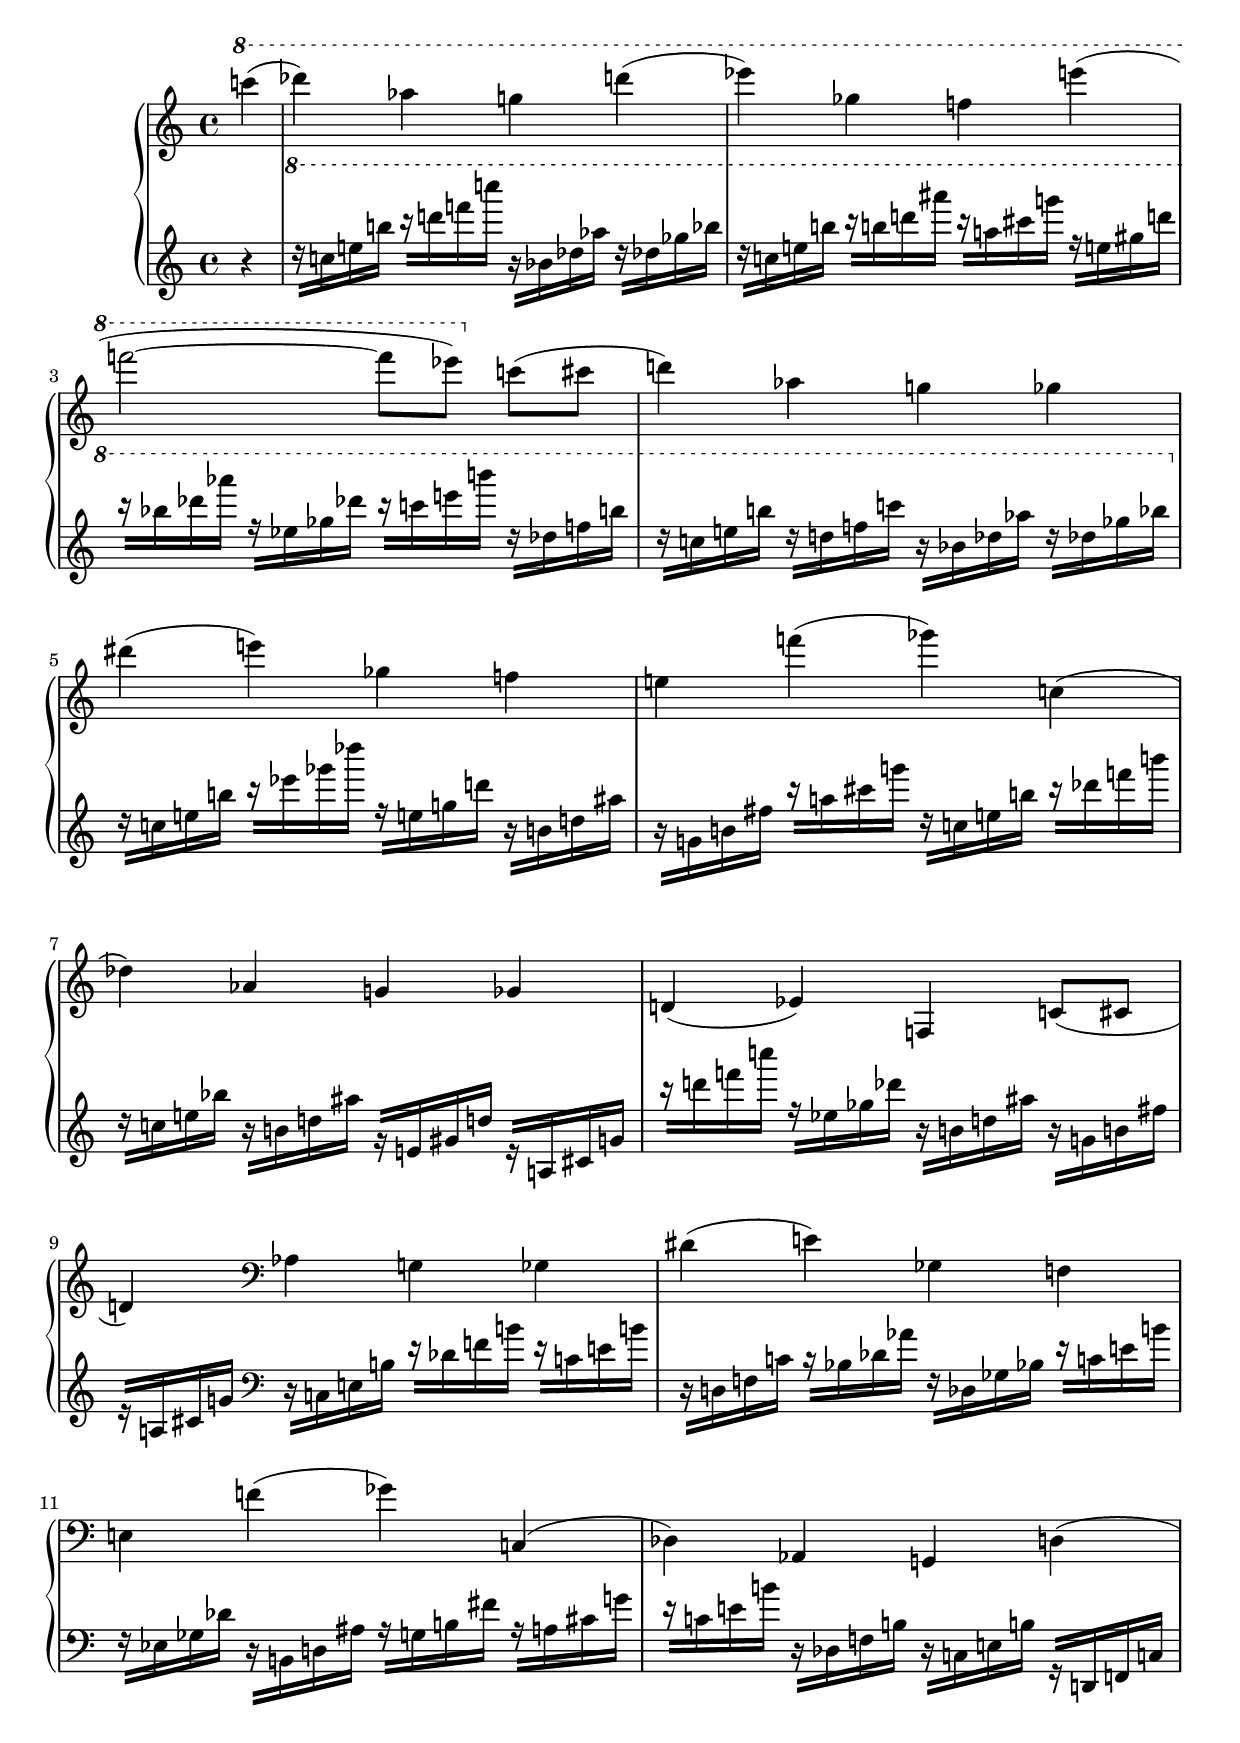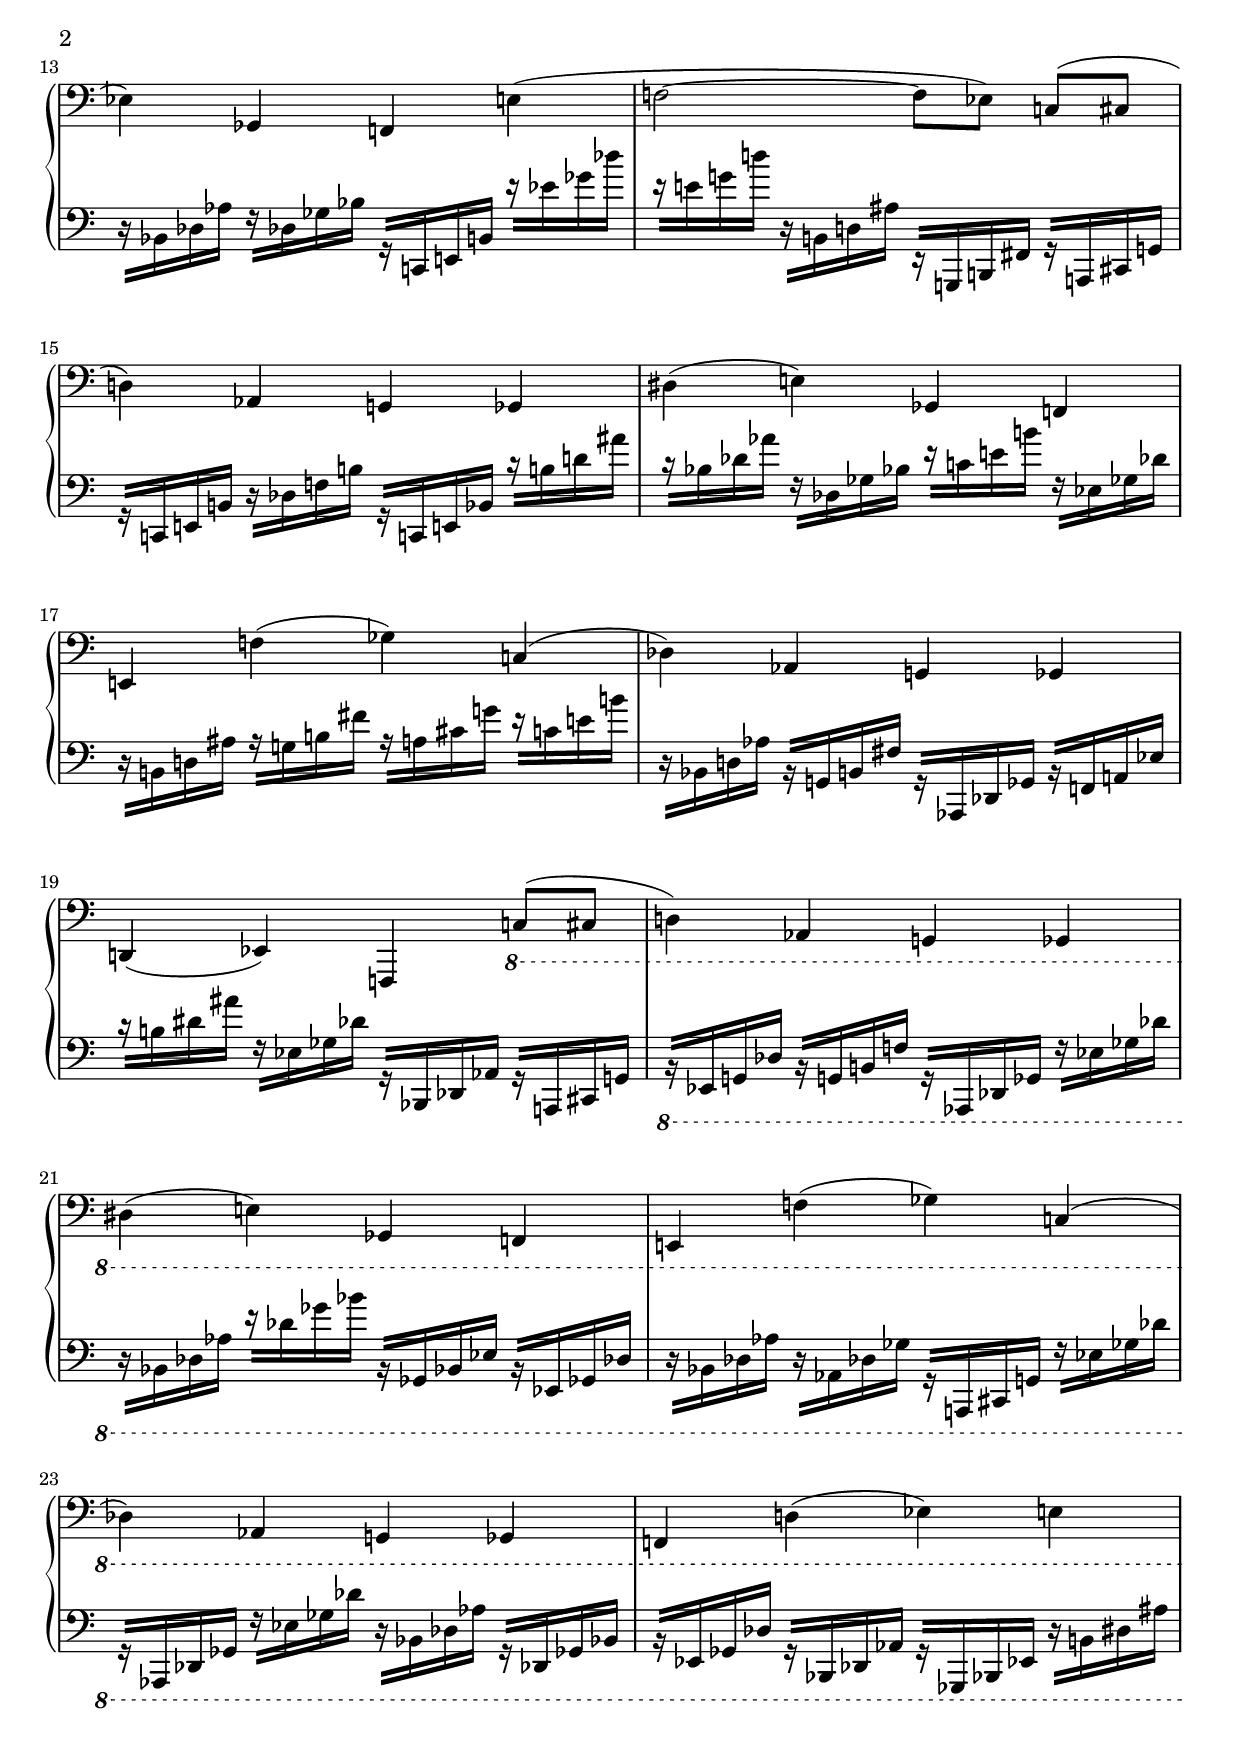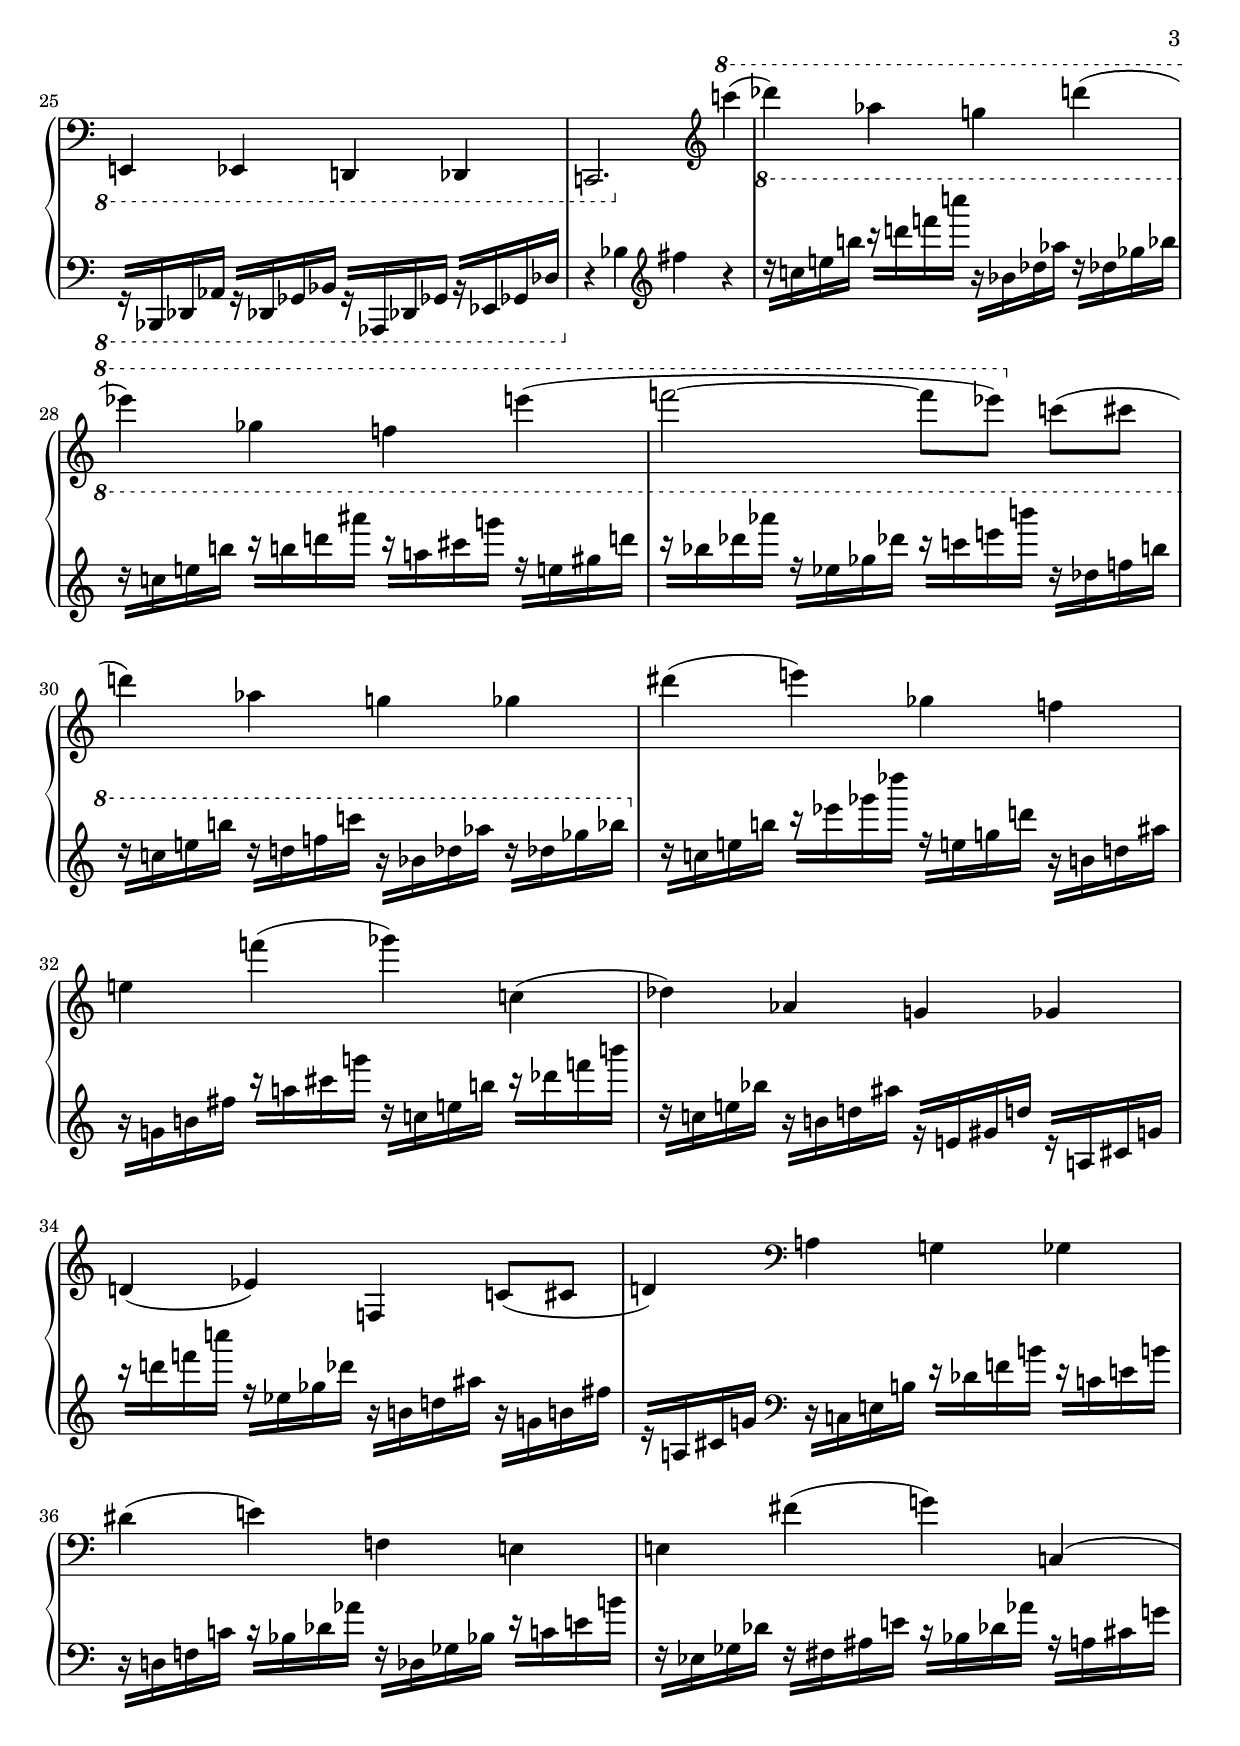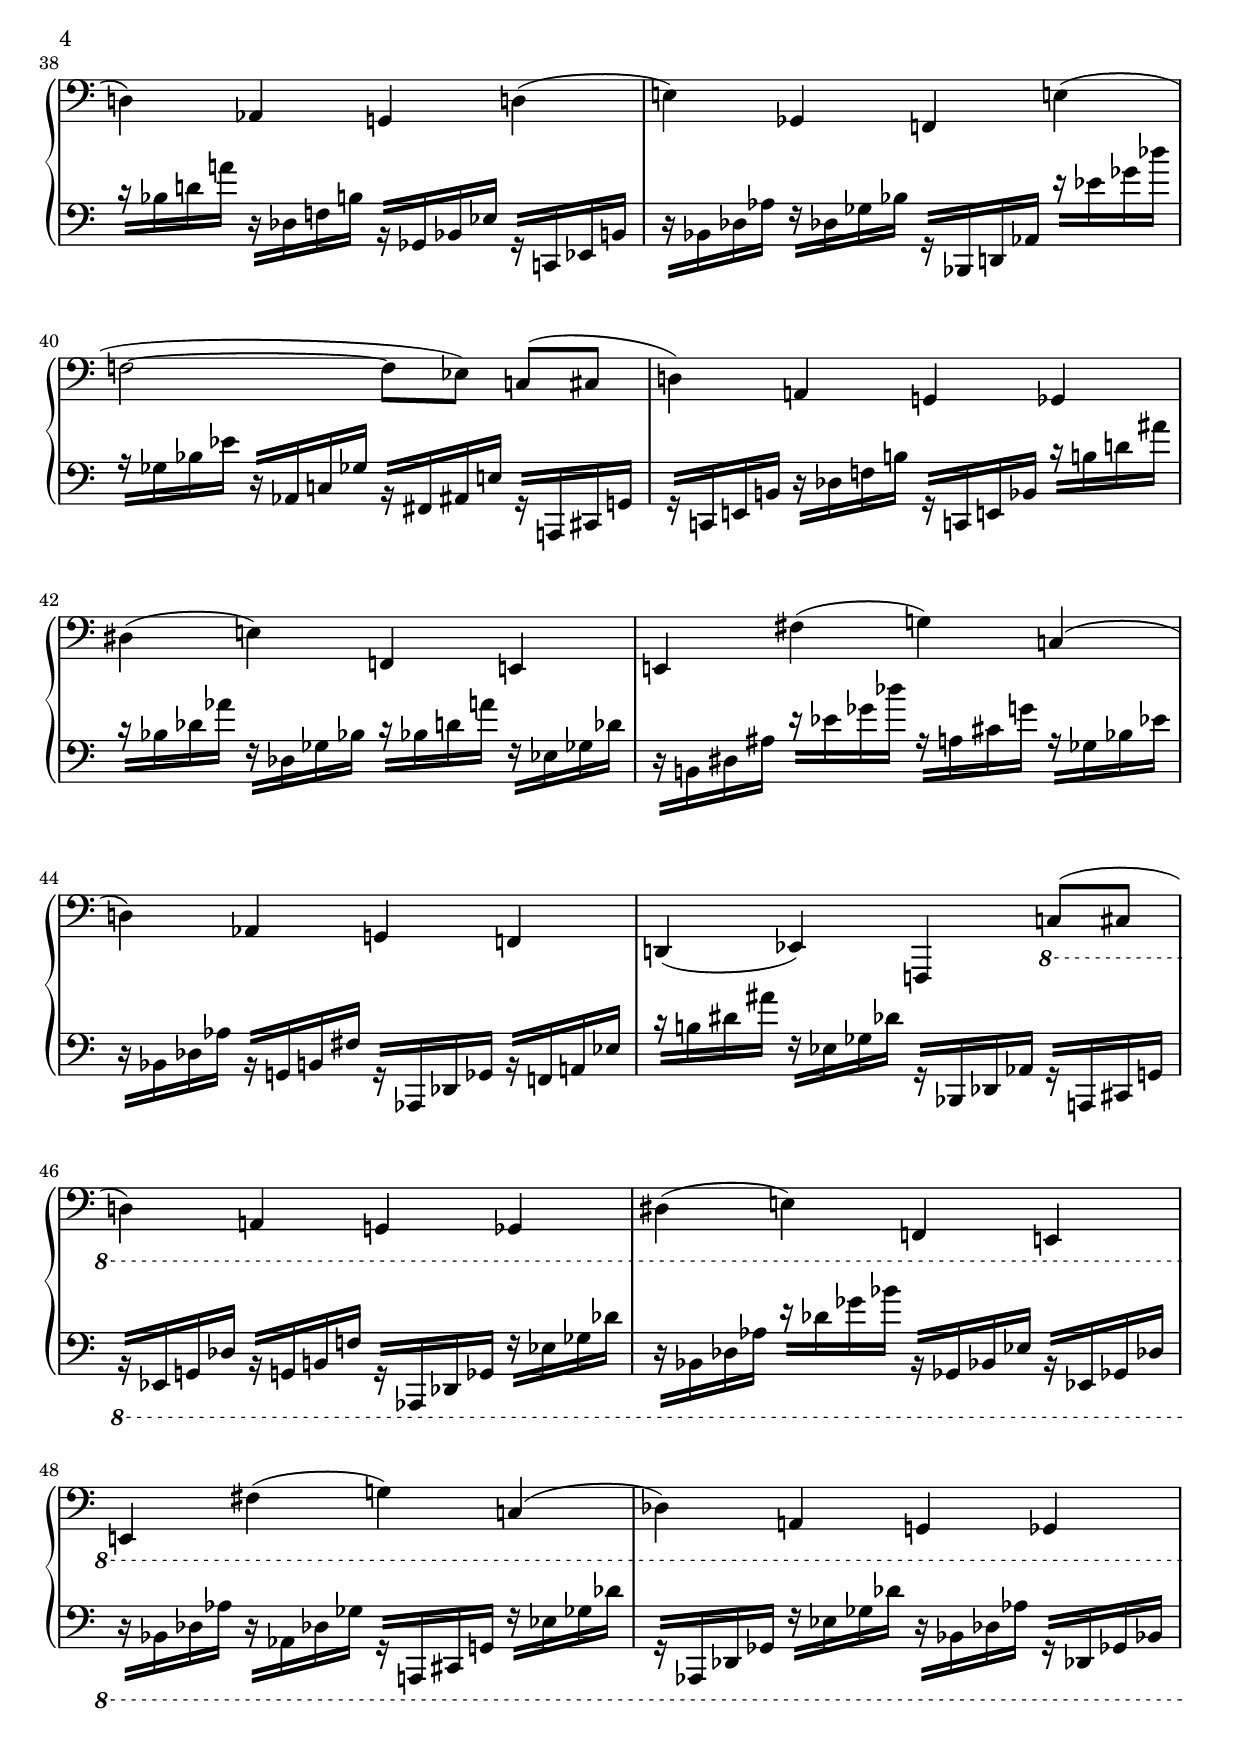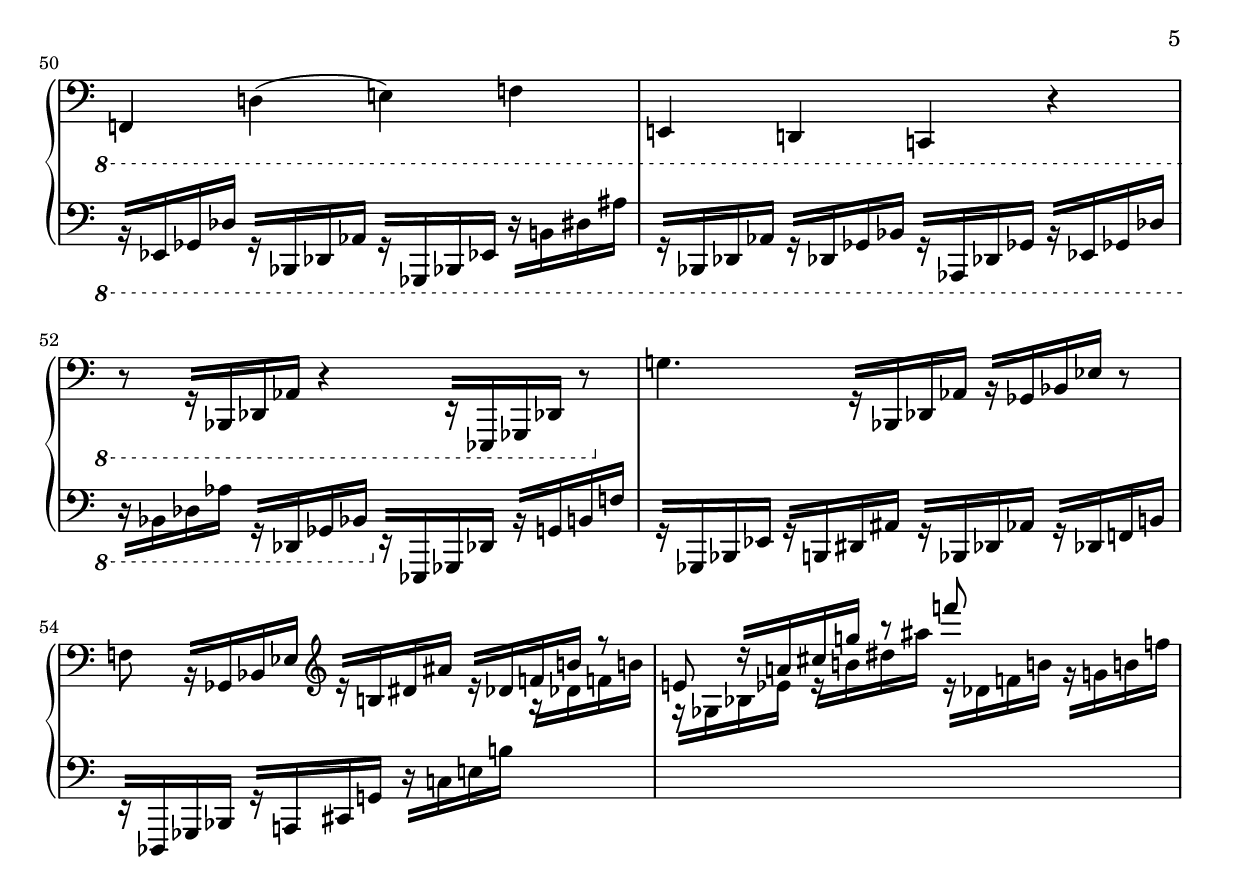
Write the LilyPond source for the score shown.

\version "2.20.0"
\version "2.20.0"

% semi-tone motif
mo-one = { c4( | des4) aes4 g4 d'4( | es4) ges,4 f4 e'4( | f2~ f8 es8 )}
mo-two = { c8[( cis8] | d4) aes4 g4 ges4 | dis'4( e4) ges,4 f4 | e4 f'4( ges) }
mo-three = { c4( | des4) aes4 g4 ges4 | d4( es4) f,4 }
mo-four = { c4( | des4) aes4 g4 ges4 | f d'4( es4) e | e,4 es4 d des | c2. }

mo-eleven = { c4( | d4) aes4 g4 d'4( | e4) ges,4 f4 e'4( | f2~ f8 es8 )}
mo-twelve = { c8[( cis8] | d4) a4 g4 ges4 | dis'4( e4) f,4 e4 | e4 fis'4( g) }
mo-thirteen = { c4( | d4) aes4 g4 f4 | d4( es4) f,4 }
mo-fourteen = { c4( | des4) a4 g4 ges4 | f d'4( e4) f | e,4 d4 c }

mo-thirtyone = { c4( | d4.) a4. g4. f4. | r4. d'4( e8) r4. e,4. | e'4.~( e4 f8~ f4.) r4. |  d,4 c8 r4 b8 a4 g8 r8 }
mo-thirtytwo = { b8( c8) | r2 d4 a4 g4 f4 | r2 r4 e'2( f4) | e,4 r4 d8 c8 g'4( a4) }
mo-thirtythree = { c4( | d4) r4 a4 r4 r4 g8 f8 | r4 e'4( f2) e,4 }
mo-thirtyfour = { c8( d8) | r4 a4 g4 f4 e4 e'8( f8) | r4 g4 d,4 r4 c4 r4 | b4 r4 a4 g4 f4 }

% seventh chords
% diatonic
a-sev = { r16[ a16 c16 gis'16] }
b-sev = { r16[ bes16 d16 a'16] }
c-sev = { r16[ c16 e16 b'16] }
d-sev = { r16[ d16 f16 c'16] }
e-sev = { r16[ e16 g16 d'16] }
f-sev = { r16[ f16 a16 e'16] }
g-sev = { r16[ g16 b16 fis'16] }
h-sev = { r16[ b16 d16 ais'16] }

% whole-tone zero
i-sev = { r16[ c16 e16 bes'16] }
j-sev = { r16[ d16 fis16 c'16] }
k-sev = { r16[ e16 gis16 d'16] }
l-sev = { r16[ fis16 ais16 e'16] }
m-sev = { r16[ aes16 c16 ges'16] }
n-sev = { r16[ bes16 d16 aes'16] }

o-sev = { r16[ c16 es16 b'16] }

% whole-tone one
p-sev = { r16[ des16 f16 b16] }
q-sev = { r16[ es16 g16 des'16] }
r-sev = { r16[ f16 a16 es'16] }
s-sev = { r16[ g16 b16 f'16] }
t-sev = { r16[ a16 cis16 g'16] }

u-sev = { r16[ b16 dis16 ais'16] }

% pentatonic
v-sev = { r16[ des16 ges16 bes16] }
w-sev = { r16[ es16 ges16 des'16] }
x-sev = { r16[ ges16 bes16 es16] }
y-sev = { r16[ aes16 des16 ges16] }
z-sev = { r16[ bes16 des16 aes'16] }

% pentatonic
v-sev-quint = { \tuplet 5/4 { r16[ des16. ges16. bes16] } }
w-sev-quint = { \tuplet 5/4 { r16[ es16. ges16. des'16] } }
x-sev-quint = { \tuplet 5/4 { r16[ ges16. bes16. es16] } }
y-sev-quint = { \tuplet 5/4 { r16[ aes16. des16 ges16.] } }
z-sev-quint = { \tuplet 5/4 { r16[ bes16. des16. aes'16] } }


timecode = {
	s4
	s1 * 8 s4
	\clef "bass"
	s2. s1 * 8
	s1 * 8 s2.
}
A-up = {
	\clef "treble"
	\ottava #1
	\relative c'''' \mo-one
	\ottava #0
	\relative c''' \mo-two
	\relative c'' \mo-three

	\relative c' \mo-two
	\relative c \mo-one
	\relative c \mo-two

	\relative c \mo-three
	\ottava #-1 \relative c, \mo-two
	\relative c, \mo-four
	\ottava #0
}

A-down = {
	r4
	\ottava #1
	\relative c''' \c-sev 
	\relative c'''' \d-sev 
	\relative c''' \z-sev 
	\relative c''' \v-sev

	\relative c''' \c-sev 
	\relative c'''' \h-sev 
	\relative c'''' \t-sev 
	\relative c''' \k-sev
	
	\relative c'''' \z-sev 
	\relative c''' \w-sev
	\relative c'''' \c-sev
	\relative c''' \p-sev 

	\relative c''' \c-sev 
	\relative c''' \d-sev 
	\relative c''' \z-sev 
	\relative c''' \v-sev

	\ottava #0
	\relative c'' \c-sev 
	\relative c''' \w-sev 
	\relative c'' \e-sev 
	\relative c'' \h-sev
	
	\relative c'' \g-sev 
	\relative c''' \t-sev
	\relative c'' \c-sev 
	\relative c''' \p-sev 

	\relative c'' \i-sev 
	\relative c'' \h-sev
	\relative c' \k-sev 
	\relative c' \t-sev

	\relative c''' \d-sev 
	\relative c'' \w-sev 
	\relative c'' \h-sev
	\relative c'' \g-sev 
	
	\relative c' \t-sev
	\relative c \c-sev 
	\relative c' \p-sev 
	\relative c' \c-sev 

	\relative c \d-sev 
	\relative c' \z-sev 
	\relative c \v-sev
	\relative c' \c-sev 

	\relative c \w-sev 
	\relative c \h-sev
	\relative c' \g-sev 
	\relative c' \t-sev

	\relative c' \c-sev 
	\relative c \p-sev 
	\relative c \c-sev 
	\relative c, \d-sev 

	\relative c \z-sev 
	\relative c \v-sev
	\relative c, \c-sev 
	\relative c' \w-sev 

	\relative c' \e-sev 
	\relative c \h-sev
	\relative c, \g-sev 
	\relative c, \t-sev

	\relative c, \c-sev 
	\relative c \p-sev 
	\relative c, \i-sev 
	\relative c' \h-sev

	\relative c' \z-sev 
	\relative c \v-sev
	\relative c' \c-sev 
	\relative c \w-sev 

	\relative c \h-sev
	\relative c' \g-sev 
	\relative c' \t-sev
	\relative c' \c-sev 

	\relative c \n-sev 
	\relative c \g-sev 
	\relative c, \y-sev 
	\relative c, \r-sev 

	\relative c' \u-sev 
	\relative c \w-sev
	\relative c, \z-sev 
	\relative c, \t-sev

	\ottava #-1
	\relative c,, \q-sev 
	\relative c, \s-sev 
	\relative c,, \y-sev 
	\relative c, \w-sev

	\relative c, \z-sev 
	\relative c \v-sev
	\relative c, \x-sev 
	\relative c,, \w-sev 

	\relative c,\z-sev
	\relative c, \y-sev 
	\relative c,, \t-sev
	\relative c, \w-sev 

	\relative c,, \y-sev 
	\relative c, \w-sev
	\relative c, \z-sev 
	\relative c,, \v-sev

	\relative c,, \w-sev 
	\relative c,, \z-sev 
	\relative c,, \x-sev 
	\relative c, \u-sev 

	\relative c,, \z-sev 
	\relative c,, \v-sev
	\relative c,, \y-sev 
	\relative c,, \w-sev

	\ottava #0
	r4 bes \clef "treble" fis''
}

B-up = {
	\clef "treble"
	\ottava #1
	\relative c'''' \mo-one
	\ottava #0
	\relative c''' \mo-two
	\relative c'' \mo-three

	\relative c' \mo-twelve
	\relative c \mo-eleven
	\relative c \mo-twelve

	\relative c \mo-thirteen
	\ottava #-1 \relative c, \mo-twelve
	\relative c, \mo-fourteen
	r4

	r8
	\relative c,, \z-sev 
	r4
	\relative c,,, \w-sev 
	r8

	\ottava #0 g4.
	\relative c, \z-sev 
	\relative c \x-sev 
	r8

	f8 
	\relative c \x-sev 
	\clef "treble"
	\relative c' \u-sev 
	\voiceOne
	\relative c' \p-sev
	r8

	e'8
	\relative c'' \t-sev 
	r8
	f'''8




}

B-down = {
	r4
	\ottava #1
	\relative c''' \c-sev 
	\relative c'''' \d-sev 
	\relative c''' \z-sev 
	\relative c''' \v-sev

	\relative c''' \c-sev 
	\relative c'''' \h-sev 
	\relative c'''' \t-sev 
	\relative c''' \k-sev
	
	\relative c'''' \z-sev 
	\relative c''' \w-sev
	\relative c'''' \c-sev
	\relative c''' \p-sev 

	\relative c''' \c-sev 
	\relative c''' \d-sev 
	\relative c''' \z-sev 
	\relative c''' \v-sev

	\ottava #0
	\relative c'' \c-sev 
	\relative c''' \w-sev 
	\relative c'' \e-sev 
	\relative c'' \h-sev
	
	\relative c'' \g-sev 
	\relative c''' \t-sev
	\relative c'' \c-sev 
	\relative c''' \p-sev 

	\relative c'' \i-sev 
	\relative c'' \h-sev
	\relative c' \k-sev 
	\relative c' \t-sev

	\relative c''' \d-sev 
	\relative c'' \w-sev 
	\relative c'' \h-sev
	\relative c'' \g-sev 
	
	\relative c' \t-sev
	\relative c \c-sev 
	\relative c' \p-sev 
	\relative c' \c-sev 

	\relative c \d-sev 
	\relative c' \z-sev 
	\relative c \v-sev
	\relative c' \c-sev 

	\relative c \w-sev 
	\relative c \l-sev
	\relative c' \z-sev 
	\relative c' \t-sev

	\relative c' \b-sev 
	\relative c \p-sev 
	\relative c \x-sev 
	\relative c, \o-sev 

	\relative c \z-sev 
	\relative c \v-sev
	\relative c, \n-sev 
	\relative c' \w-sev 

	\relative c' \x-sev 
	\relative c \m-sev
	\relative c, \l-sev 
	\relative c, \t-sev

	\relative c, \c-sev 
	\relative c \p-sev 
	\relative c, \i-sev 
	\relative c' \h-sev

	\relative c' \z-sev 
	\relative c \v-sev
	\relative c' \b-sev 
	\relative c \w-sev 

	\relative c \u-sev
	\relative c' \w-sev 
	\relative c' \t-sev
	\relative c' \x-sev 

	\relative c \z-sev 
	\relative c \g-sev 
	\relative c, \y-sev 
	\relative c, \r-sev 

	\relative c' \u-sev 
	\relative c \w-sev
	\relative c, \z-sev 
	\relative c, \t-sev

	\ottava #-1
	\relative c,, \q-sev 
	\relative c, \s-sev 
	\relative c,, \y-sev 
	\relative c, \w-sev

	\relative c, \z-sev 
	\relative c \v-sev
	\relative c, \x-sev 
	\relative c,, \w-sev 

	\relative c,\z-sev
	\relative c, \y-sev 
	\relative c,, \t-sev
	\relative c, \w-sev 

	\relative c,, \y-sev 
	\relative c, \w-sev
	\relative c, \z-sev 
	\relative c,, \v-sev

	\relative c,, \w-sev 
	\relative c,, \z-sev 
	\relative c,, \x-sev 
	\relative c, \u-sev 

	\relative c,, \z-sev 
	\relative c,, \v-sev
	\relative c,, \y-sev 
	\relative c,, \w-sev

	\relative c, \z-sev 
	\relative c,, \v-sev
	\ottava #0
	\relative c,, \w-sev 
	\relative c \s-sev 

	\relative c, \x-sev 
	\relative c, \u-sev 
	\relative c, \z-sev 
	\relative c, \p-sev

	\relative c,, \v-sev
	\relative c, \t-sev
	\relative c \c-sev
	\change Staff = "up"
	\voiceTwo
	\relative c' \p-sev 

	\relative c' \x-sev 
	\relative c'' \u-sev 
	\relative c' \p-sev 
	\relative c'' \s-sev
}



\score {
	\new PianoStaff <<
		\accidentalStyle Score.dodecaphonic
		\new Staff = "up" {
			\clef "treble"
			\partial 4
			<< \timecode \A-up >>
			<< \timecode \B-up >>
		}
		\new Staff = "down" {
			\clef "treble"
			\partial 4
			<< \timecode \A-down >>
			<< \timecode \B-down >>
		}
	>>
}